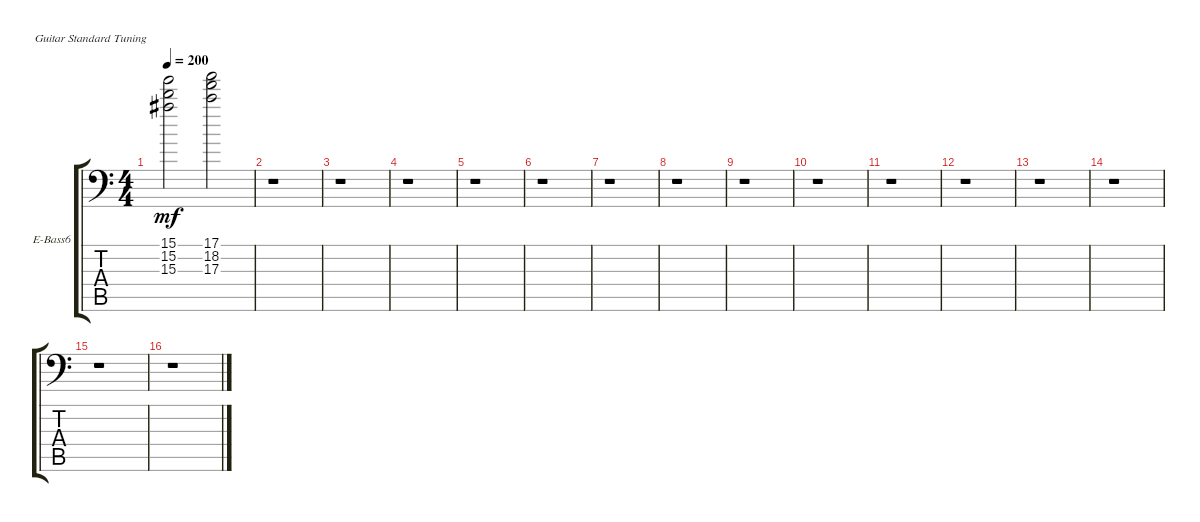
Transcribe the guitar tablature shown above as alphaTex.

\bracketExtendMode groupsimilarinstruments
\firstSystemTrackNameOrientation horizontal
\otherSystemsTrackNameOrientation horizontal
\track ("Бас 1" "E-Bass6") {instrument slapbass1}
\staff {score tabs}
\tuning (E4 B3 G3 D3 A2 E2)
\ts (4 4)
\tempo 200
\clef f4
\ks c
(15.1 15.2 15.3).2{dy mf} (17.1 18.2 17.3).2 |
r.1 |
r.1 |
r.1 |
r.1 |
r.1 |
r.1 |
r.1 |
r.1 |
r.1 |
r.1 |
r.1 |
r.1 |
r.1 |
r.1 |
r.1
